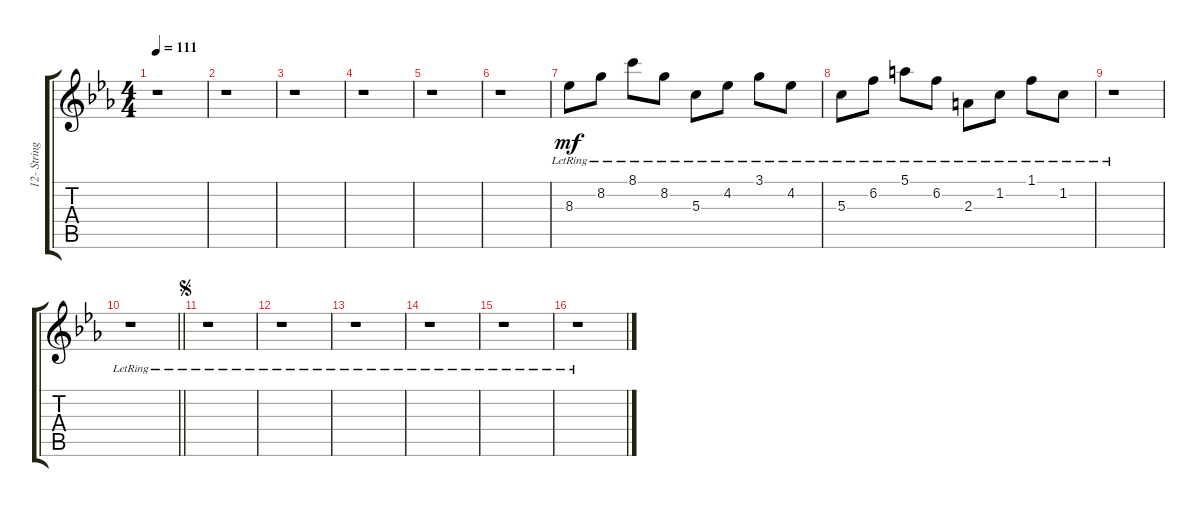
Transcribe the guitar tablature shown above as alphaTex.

\track ("12- String Acoustic" "12- String") {instrument acousticguitarsteel}
\staff {score tabs}
\tuning (E4 B3 G3 D4 A3 E3) {hide}
\ts (4 4)
\tempo 111
\clef g2
\ks eb
r.1{dy mf} |
r.1 |
r.1 |
r.1 |
r.1 |
r.1 |
8.3{lr}.8 8.2{lr}.8 8.1{lr}.8 8.2{lr}.8 5.3{lr}.8 4.2{lr}.8 3.1{lr}.8 4.2{lr}.8 |
5.3{lr}.8 6.2{lr}.8 5.1{lr}.8 6.2{lr}.8 2.3{lr}.8 1.2{lr}.8 1.1{lr}.8 1.2{lr}.8 |
r.1 |
\barLineRight lightlight
r.1 |
\jump segno
r.1 |
r.1 |
r.1 |
r.1 |
r.1 |
r.1
